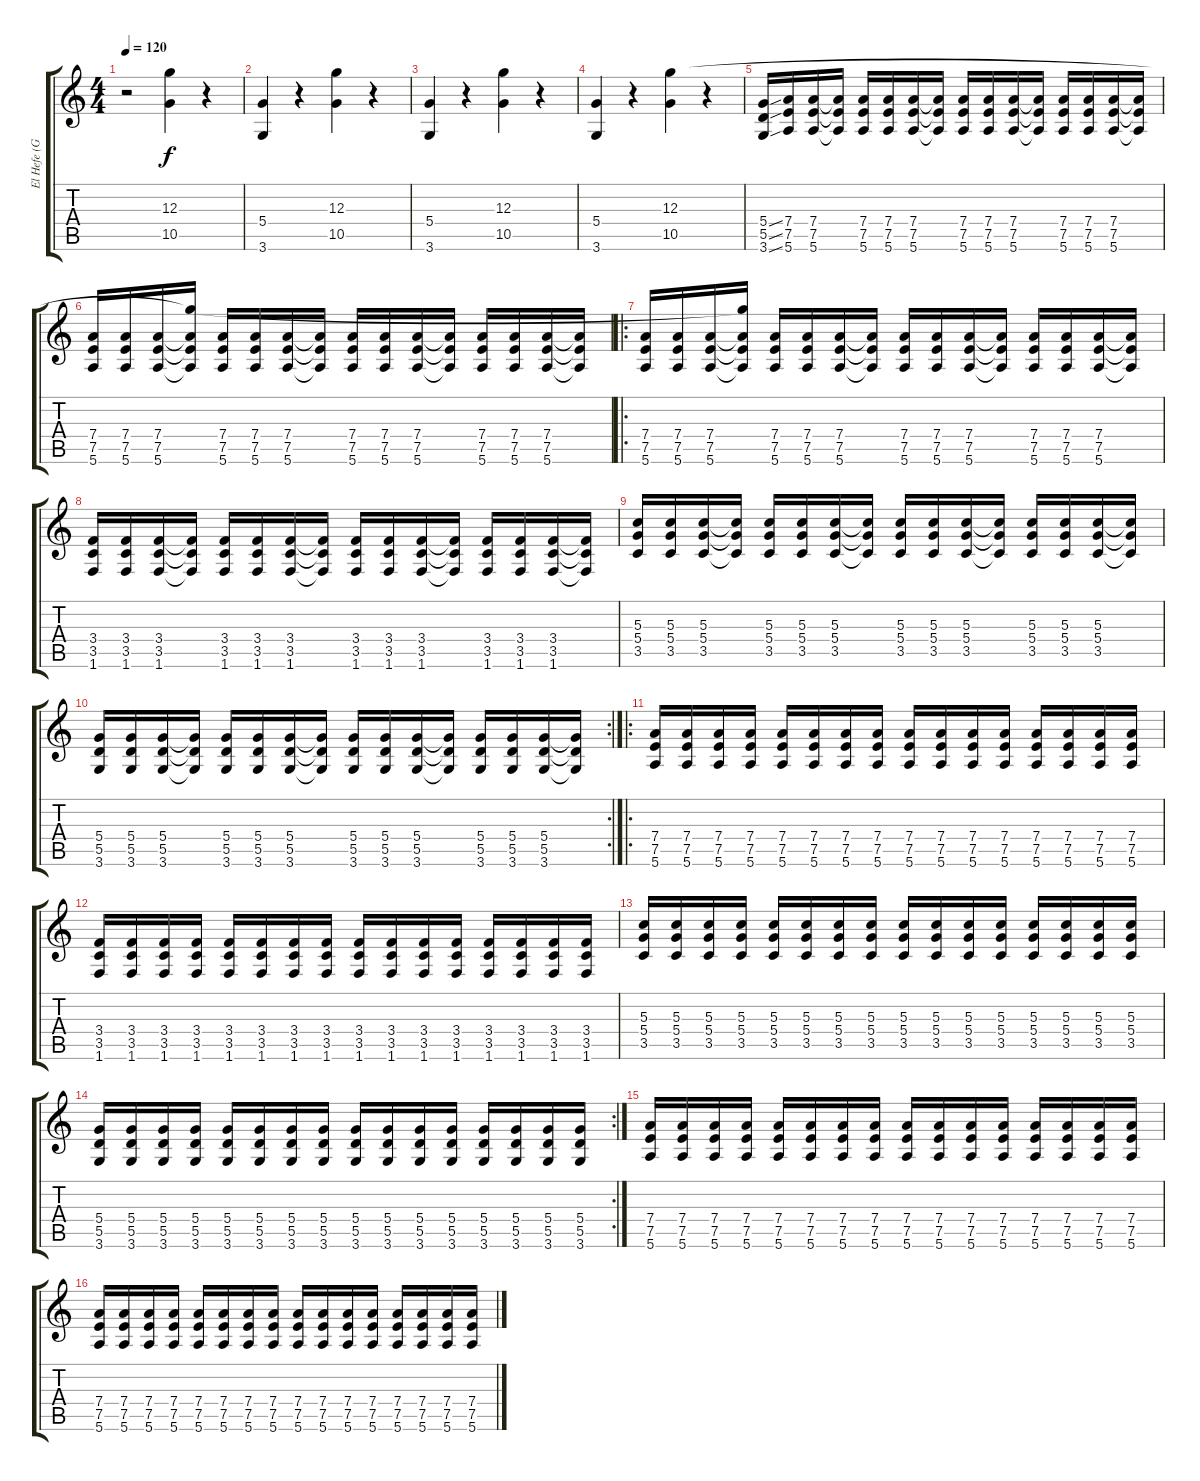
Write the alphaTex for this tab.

\track ("El Hefe (Guitar)" "El Hefe (G") {instrument distortionguitar}
\staff {score tabs}
\tuning (E4 B3 G3 D3 A2 E2) {hide}
\ts (4 4)
\tempo 120
\tempo 100
\tempo 120
\clef g2
\ks c
r.2{dy f instrument distortionguitar} (12.3 10.5).4 r.4 |
(5.4 3.6).4 r.4 (12.3 10.5).4 r.4 |
(5.4 3.6).4 r.4 (12.3 10.5).4 r.4 |
(5.4 3.6).4 r.4 (12.3 10.5).4 r.4 |
(5.4{ss} 5.5{ss} 3.6{ss}).16 (7.4 7.5 5.6).16 (7.4 7.5 5.6).16 (7.4{t} 7.5{t} 5.6{t}).16 (7.4 7.5 5.6).16 (7.4 7.5 5.6).16 (7.4 7.5 5.6).16 (7.4{t} 7.5{t} 5.6{t}).16 (7.4 7.5 5.6).16 (7.4 7.5 5.6).16 (7.4 7.5 5.6).16 (7.4{t} 7.5{t} 5.6{t}).16 (7.4 7.5 5.6).16 (7.4 7.5 5.6).16 (7.4 7.5 5.6).16 (7.4{t} 7.5{t} 5.6{t}).16 |
(7.4 7.5 5.6).16 (7.4 7.5 5.6).16 (7.4 7.5 5.6).16 (12.3{t} 7.4{t} 7.5{t} 5.6{t}).16 (7.4 7.5 5.6).16 (7.4 7.5 5.6).16 (7.4 7.5 5.6).16 (7.4{t} 7.5{t} 5.6{t}).16 (7.4 7.5 5.6).16 (7.4 7.5 5.6).16 (7.4 7.5 5.6).16 (7.4{t} 7.5{t} 5.6{t}).16 (7.4 7.5 5.6).16 (7.4 7.5 5.6).16 (7.4 7.5 5.6).16 (7.4{t} 7.5{t} 5.6{t}).16 |
\ro
(7.4 7.5 5.6).16 (7.4 7.5 5.6).16 (7.4 7.5 5.6).16 (12.3{t} 7.4{t} 7.5{t} 5.6{t}).16 (7.4 7.5 5.6).16 (7.4 7.5 5.6).16 (7.4 7.5 5.6).16 (7.4{t} 7.5{t} 5.6{t}).16 (7.4 7.5 5.6).16 (7.4 7.5 5.6).16 (7.4 7.5 5.6).16 (7.4{t} 7.5{t} 5.6{t}).16 (7.4 7.5 5.6).16 (7.4 7.5 5.6).16 (7.4 7.5 5.6).16 (7.4{t} 7.5{t} 5.6{t}).16 |
(3.4 3.5 1.6).16 (3.4 3.5 1.6).16 (3.4 3.5 1.6).16 (3.4{t} 3.5{t} 1.6{t}).16 (3.4 3.5 1.6).16 (3.4 3.5 1.6).16 (3.4 3.5 1.6).16 (3.4{t} 3.5{t} 1.6{t}).16 (3.4 3.5 1.6).16 (3.4 3.5 1.6).16 (3.4 3.5 1.6).16 (3.4{t} 3.5{t} 1.6{t}).16 (3.4 3.5 1.6).16 (3.4 3.5 1.6).16 (3.4 3.5 1.6).16 (3.4{t} 3.5{t} 1.6{t}).16 |
(5.3 5.4 3.5).16 (5.3 5.4 3.5).16 (5.3 5.4 3.5).16 (5.3{t} 5.4{t} 3.5{t}).16 (5.3 5.4 3.5).16 (5.3 5.4 3.5).16 (5.3 5.4 3.5).16 (5.3{t} 5.4{t} 3.5{t}).16 (5.3 5.4 3.5).16 (5.3 5.4 3.5).16 (5.3 5.4 3.5).16 (5.3{t} 5.4{t} 3.5{t}).16 (5.3 5.4 3.5).16 (5.3 5.4 3.5).16 (5.3 5.4 3.5).16 (5.3{t} 5.4{t} 3.5{t}).16 |
\rc 2
(5.4 5.5 3.6).16 (5.4 5.5 3.6).16 (5.4 5.5 3.6).16 (5.4{t} 5.5{t} 3.6{t}).16 (5.4 5.5 3.6).16 (5.4 5.5 3.6).16 (5.4 5.5 3.6).16 (5.4{t} 5.5{t} 3.6{t}).16 (5.4 5.5 3.6).16 (5.4 5.5 3.6).16 (5.4 5.5 3.6).16 (5.4{t} 5.5{t} 3.6{t}).16 (5.4 5.5 3.6).16 (5.4 5.5 3.6).16 (5.4 5.5 3.6).16 (5.4{t} 5.5{t} 3.6{t}).16 |
\ro
(7.4 7.5 5.6).16 (7.4 7.5 5.6).16 (7.4 7.5 5.6).16 (7.4 7.5 5.6).16 (7.4 7.5 5.6).16 (7.4 7.5 5.6).16 (7.4 7.5 5.6).16 (7.4 7.5 5.6).16 (7.4 7.5 5.6).16 (7.4 7.5 5.6).16 (7.4 7.5 5.6).16 (7.4 7.5 5.6).16 (7.4 7.5 5.6).16 (7.4 7.5 5.6).16 (7.4 7.5 5.6).16 (7.4 7.5 5.6).16 |
(3.4 3.5 1.6).16 (3.4 3.5 1.6).16 (3.4 3.5 1.6).16 (3.4 3.5 1.6).16 (3.4 3.5 1.6).16 (3.4 3.5 1.6).16 (3.4 3.5 1.6).16 (3.4 3.5 1.6).16 (3.4 3.5 1.6).16 (3.4 3.5 1.6).16 (3.4 3.5 1.6).16 (3.4 3.5 1.6).16 (3.4 3.5 1.6).16 (3.4 3.5 1.6).16 (3.4 3.5 1.6).16 (3.4 3.5 1.6).16 |
(5.3 5.4 3.5).16 (5.3 5.4 3.5).16 (5.3 5.4 3.5).16 (5.3 5.4 3.5).16 (5.3 5.4 3.5).16 (5.3 5.4 3.5).16 (5.3 5.4 3.5).16 (5.3 5.4 3.5).16 (5.3 5.4 3.5).16 (5.3 5.4 3.5).16 (5.3 5.4 3.5).16 (5.3 5.4 3.5).16 (5.3 5.4 3.5).16 (5.3 5.4 3.5).16 (5.3 5.4 3.5).16 (5.3 5.4 3.5).16 |
\rc 2
(5.4 5.5 3.6).16 (5.4 5.5 3.6).16 (5.4 5.5 3.6).16 (5.4 5.5 3.6).16 (5.4 5.5 3.6).16 (5.4 5.5 3.6).16 (5.4 5.5 3.6).16 (5.4 5.5 3.6).16 (5.4 5.5 3.6).16 (5.4 5.5 3.6).16 (5.4 5.5 3.6).16 (5.4 5.5 3.6).16 (5.4 5.5 3.6).16 (5.4 5.5 3.6).16 (5.4 5.5 3.6).16 (5.4 5.5 3.6).16 |
(7.4 7.5 5.6).16 (7.4 7.5 5.6).16 (7.4 7.5 5.6).16 (7.4 7.5 5.6).16 (7.4 7.5 5.6).16 (7.4 7.5 5.6).16 (7.4 7.5 5.6).16 (7.4 7.5 5.6).16 (7.4 7.5 5.6).16 (7.4 7.5 5.6).16 (7.4 7.5 5.6).16 (7.4 7.5 5.6).16 (7.4 7.5 5.6).16 (7.4 7.5 5.6).16 (7.4 7.5 5.6).16 (7.4 7.5 5.6).16 |
(7.4 7.5 5.6).16 (7.4 7.5 5.6).16 (7.4 7.5 5.6).16 (7.4 7.5 5.6).16 (7.4 7.5 5.6).16 (7.4 7.5 5.6).16 (7.4 7.5 5.6).16 (7.4 7.5 5.6).16 (7.4 7.5 5.6).16 (7.4 7.5 5.6).16 (7.4 7.5 5.6).16 (7.4 7.5 5.6).16 (7.4 7.5 5.6).16 (7.4 7.5 5.6).16 (7.4 7.5 5.6).16 (7.4 7.5 5.6).16
